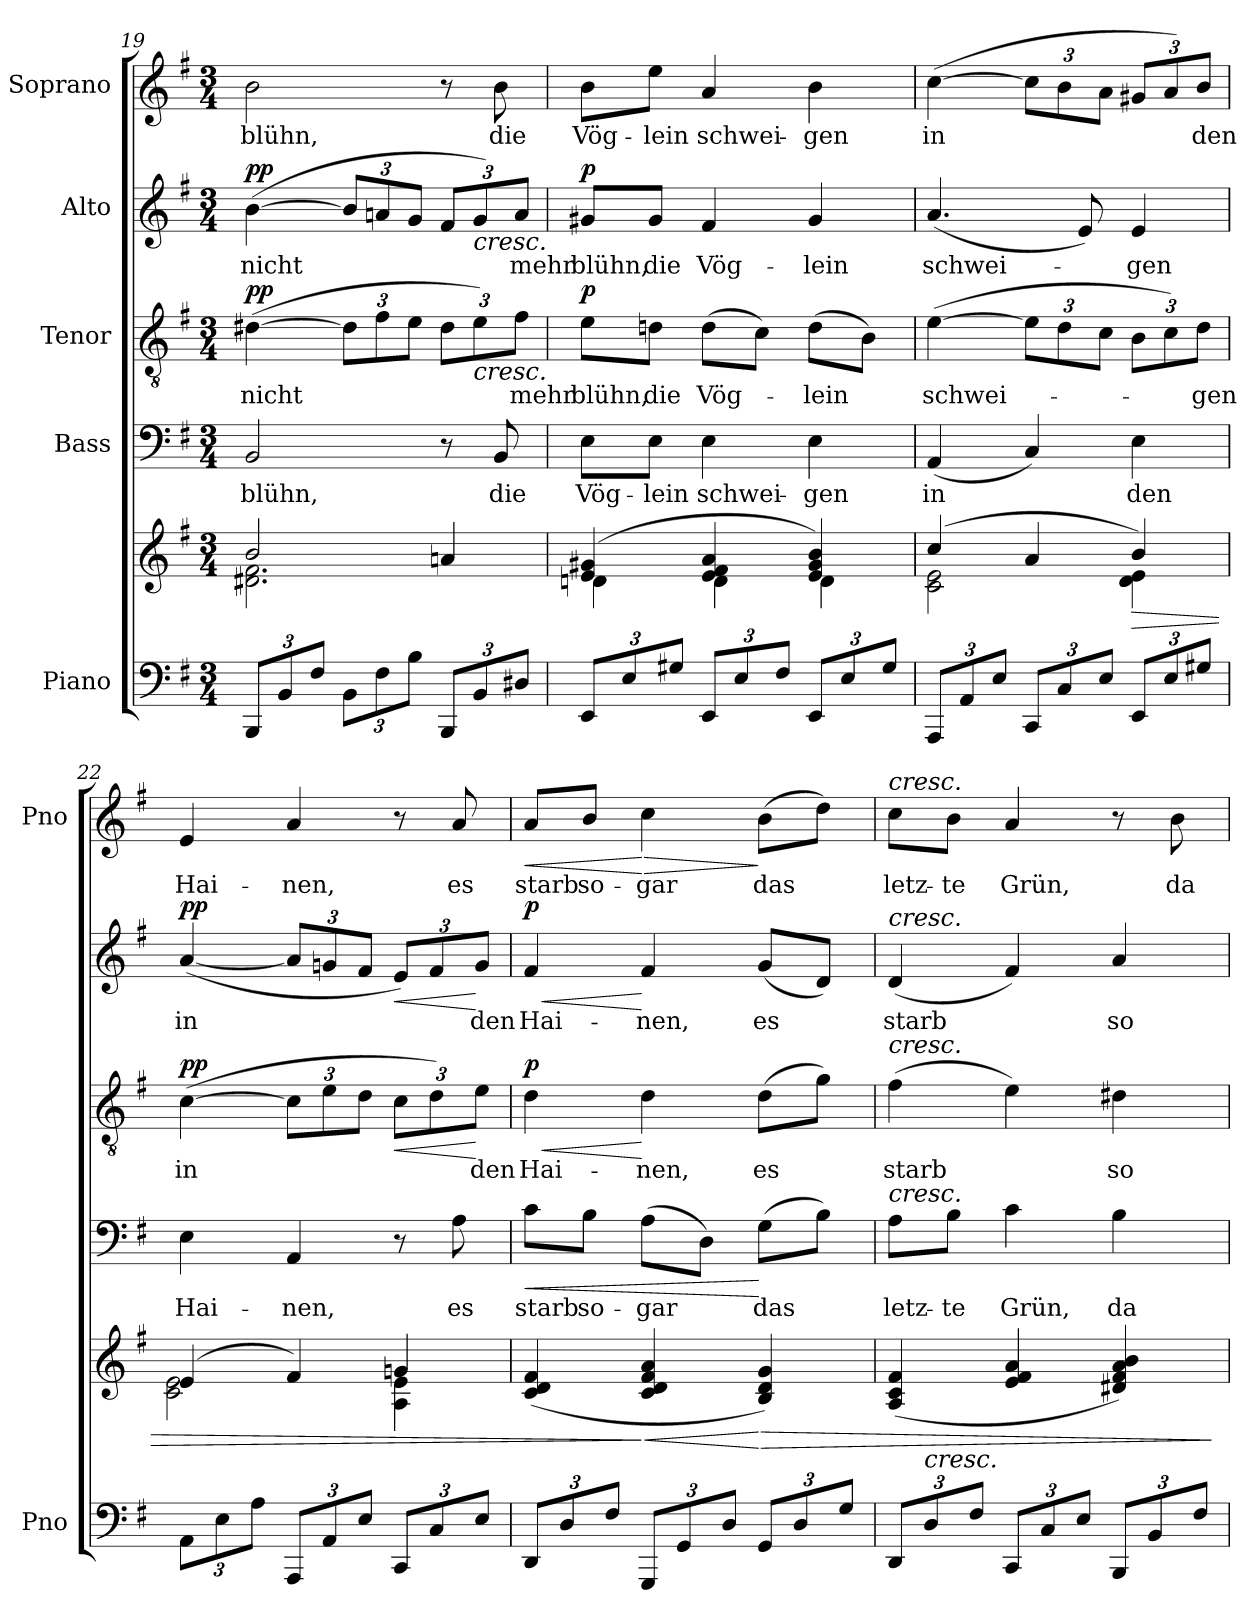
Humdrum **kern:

**kern	**kern	**dynam	**kern	**text	**dynam	**kern	**text	**dynam	**kern	**text	**dynam	**kern	**text	**dynam
*part5	*part5	*part5	*part4	*part4	*part4	*part3	*part3	*part3	*part2	*part2	*part2	*part1	*part1	*part1
*staff6	*staff5	*staff5/6	*staff4	*staff4	*staff4	*staff3	*staff3	*staff3	*staff2	*staff2	*staff2	*staff1	*staff1	*staff1
*I"Piano	*	*	*I"Bass	*	*	*I"Tenor	*	*	*I"Alto	*	*	*I"Soprano	*	*
*I'Pno	*	*	*	*	*	*	*	*	*	*	*	*I'Pno	*	*
*clefF4	*clefG2	*	*clefF4	*	*	*clefGv2	*	*	*clefG2	*	*	*clefG2	*	*
*k[f#]	*k[f#]	*	*k[f#]	*	*	*k[f#]	*	*	*k[f#]	*	*	*k[f#]	*	*
*e:	*e:	*	*e:	*	*	*e:	*	*	*e:	*	*	*e:	*	*
*M3/4	*M3/4	*	*M3/4	*	*	*M3/4	*	*	*M3/4	*	*	*M3/4	*	*
*Xbrackettup	*	*	*	*	*	*	*	*	*	*	*	*	*	*
=19	=19	=19	=19	=19	=19	=19	=19	=19	=19	=19	=19	=19	=19	=19
*	*^	*	*	*	*	*	*	*	*	*	*	*	*	*
!	!	!	!	!	!LO:LY:b	!	!	!LO:LY:b	!LO:DY:b	!	!LO:LY:b	!LO:DY:b	!	!LO:LY:b	!
12BBB/L	2b/	2.d#X\ 2.f#\	.	2BB/	blühn,	.	(>[4d#X\	nicht	pp	(>[4b\	nicht	pp	2b\	blühn,	.
12BB/	.	.	.	.	.	.	.	.	.	.	.	.	.	.	.
12F#/J	.	.	.	.	.	.	.	.	.	.	.	.	.	.	.
*	*	*	*	*	*	*	*Xbrackettup	*	*	*Xbrackettup	*	*	*	*	*
12BB\L	.	.	.	.	.	.	12d#\L]	.	.	12b/L]	.	.	.	.	.
12F#\	.	.	.	.	.	.	12f#\	.	.	12an/	.	.	.	.	.
12B\J	.	.	.	.	.	.	12e\J	.	.	12g/J	.	.	.	.	.
12BBB/L	4an/	.	.	8r	.	.	12d#\L	.	.	12f#/L	.	.	8r	.	.
!	!	!	!	!	!	!	!	!	!LO:HP:b	!	!	!LO:HP:b	!	!	!
12BB/	.	.	.	.	.	.	12e\)	.	<	12g/)	.	<	.	.	.
!	!	!	!	!	!LO:LY:b	!	!	!	!	!	!	!	!	!LO:LY:b	!
.	.	.	.	8BB/	die	.	.	.	.	.	.	.	8b\	die	.
!	!	!	!	!	!	!	!	!LO:LY:b	!	!	!LO:LY:b	!	!	!	!
12D#X/J	.	.	.	.	.	.	12f#\J	mehr	.	12a/J	mehr	.	.	.	.
!!LO:PB:g=z
=20	=20	=20	=20	=20	=20	=20	=20	=20	=20	=20	=20	=20	=20	=20	=20
!	!	!	!	!	!LO:LY:b	!	!	!LO:LY:b	!LO:DY:b	!	!LO:LY:b	!LO:DY:b	!	!LO:LY:b	!
12EE/L	(>4e/ 4g#X/	4dn\	.	8E\L	Vög-	.	8e\L	blühn,	p	8g#X/L	blühn,	p	8b\L	Vög-	.
12E/	.	.	.	.	.	.	.	.	.	.	.	.	.	.	.
!	!	!	!	!	!LO:LY:b	!	!	!LO:LY:b	!	!	!LO:LY:b	!	!	!LO:LY:b	!
.	.	.	.	8E\J	-lein	.	8dn\J	die	.	8g#/J	die	.	8ee\J	-lein	.
12G#X/J	.	.	.	.	.	.	.	.	.	.	.	.	.	.	.
!	!	!	!	!	!LO:LY:b	!	!	!LO:LY:b	!	!	!LO:LY:b	!	!	!LO:LY:b	!
12EE/L	4e/ 4f#/ 4a/	4d\	.	4E\	schwei-	.	(>8d\L	Vög-	.	4f#/	Vög-	.	4a/	schwei-	.
12E/	.	.	.	.	.	.	.	.	.	.	.	.	.	.	.
.	.	.	.	.	.	.	8c\J)	.	.	.	.	.	.	.	.
12F#/J	.	.	.	.	.	.	.	.	.	.	.	.	.	.	.
!	!	!	!	!	!LO:LY:b	!	!	!LO:LY:b	!	!	!LO:LY:b	!	!	!LO:LY:b	!
12EE/L	4e/ 4g#/ 4b/)	4d\	.	4E\	-gen	.	(>8d\L	-lein	.	4g#/	-lein	.	4b\	-gen	.
12E/	.	.	.	.	.	.	.	.	.	.	.	.	.	.	.
.	.	.	.	.	.	.	8B\J)	.	.	.	.	.	.	.	.
12G#/J	.	.	.	.	.	.	.	.	.	.	.	.	.	.	.
!!LO:PB:g=z
=21	=21	=21	=21	=21	=21	=21	=21	=21	=21	=21	=21	=21	=21	=21	=21
!	!	!	!	!	!LO:LY:b	!	!	!LO:LY:b	!	!	!LO:LY:b	!	!	!LO:LY:b	!
12AAA/L	(>4cc/	2c\ 2e\	.	(<4AA/	in	.	(>[4e\	schwei-	.	(<4.a/	schwei-	.	(>[4cc\	in	.
12AA/	.	.	.	.	.	.	.	.	.	.	.	.	.	.	.
12E/J	.	.	.	.	.	.	.	.	.	.	.	.	.	.	.
*	*	*	*	*	*	*	*	*	*	*	*	*	*Xbrackettup	*	*
12CC/L	4a/	.	.	4C/)	.	.	12e\L]	.	.	.	.	.	12cc\L]	.	.
12C/	.	.	.	.	.	.	12d\	.	.	.	.	.	12b\	.	.
.	.	.	.	.	.	.	.	.	.	8e/)	.	.	.	.	.
12E/J	.	.	.	.	.	.	12c\J	.	.	.	.	.	12a\J	.	.
!	!	!	!LO:HP:b	!	!LO:LY:b	!	!	!	!	!	!LO:LY:b	!	!	!	!
12EE/L	4b/)	4d\ 4e\	>	4E\	den	.	12B\L	.	.	4e/	-gen	.	12g#X/L	.	.
12E/	.	.	.	.	.	.	12c\)	.	.	.	.	.	12a/)	.	.
!	!	!	!	!	!	!	!	!LO:LY:b	!	!	!	!	!	!LO:LY:b	!
12G#X/J	.	.	.	.	.	.	12d\J	-gen	.	.	.	.	12b/J	den	.
=22	=22	=22	=22	=22	=22	=22	=22	=22	=22	=22	=22	=22	=22	=22	=22
!	!	!	!	!	!LO:LY:b	!	!	!LO:LY:b	!LO:DY:b	!	!LO:LY:b	!LO:DY:b	!	!LO:LY:b	!
12AA\L	(>4e/	2c\ 2e\	.	4E\	Hai-	.	(>[4c\	in	pp	(<[4a/	in	pp	4e/	Hai-	.
12E\	.	.	.	.	.	.	.	.	.	.	.	.	.	.	.
12A\J	.	.	.	.	.	.	.	.	.	.	.	.	.	.	.
!	!	!	!	!	!LO:LY:b	!	!	!	!	!	!	!	!	!LO:LY:b	!
12AAA/L	4f#/)	.	.	4AA/	-nen,	.	12c\L]	.	.	12a/L]	.	.	4a/	-nen,	.
12AA/	.	.	.	.	.	.	12e\	.	.	12gn/	.	.	.	.	.
12E/J	.	.	.	.	.	.	12d\J	.	.	12f#/J	.	.	.	.	.
!	!	!	!	!	!	!	!	!	!LO:HP:b	!	!	!LO:HP:b	!	!	!
12CC/L	4gn/	4A\ 4e\	.	8r	.	.	12c\L	.	<	12e/L)	.	<	8r	.	.
12C/	.	.	.	.	.	.	12d\)	.	.	12f#/	.	.	.	.	.
!	!	!	!	!	!LO:LY:b	!	!	!	!	!	!	!	!	!LO:LY:b	!
.	.	.	.	8A\	es	.	.	.	.	.	.	.	8a/	es	.
!	!	!	!	!	!	!	!	!LO:LY:b	!	!	!LO:LY:b	!	!	!	!
12E/J	.	.	.	.	.	.	12e\J	den	[	12g/J	den	[	.	.	.
*	*v	*v	*	*	*	*	*	*	*	*	*	*	*	*	*
=23	=23	=23	=23	=23	=23	=23	=23	=23	=23	=23	=23	=23	=23	=23
!	!	!	!	!LO:LY:b	!LO:HP:b	!	!LO:LY:b	!LO:HP:b	!	!LO:LY:b	!LO:HP:b	!	!LO:LY:b	!LO:HP:b
!	!	!	!	!	!	!	!	!LO:DY:n=1:b	!	!	!LO:DY:n=1:b	!	!	!
12DD/L	(<4c/ 4d/ 4f#/	.	8c\L	starb	<	4d\	Hai-	< p	4f#/	Hai-	< p	8a/L	starb	<
12D/	.	.	.	.	.	.	.	.	.	.	.	.	.	.
!	!	!	!	!LO:LY:b	!	!	!	!	!	!	!	!	!LO:LY:b	!
.	.	.	8B\J	so-	.	.	.	.	.	.	.	8b/J	so-	.
12F#/J	.	.	.	.	.	.	.	.	.	.	.	.	.	.
!	!	!LO:HP:n=1:b	!	!LO:LY:b	!	!	!LO:LY:b	!	!	!LO:LY:b	!	!	!LO:LY:b	!LO:HP:n=1:b
12GGG/L	4c/ 4d/ 4f#/ 4a/	] <	(>8A\L	-gar	.	4d\	-nen,	[	4f#/	-nen,	[	4cc\	-gar	[ >
12GG/	.	.	.	.	.	.	.	.	.	.	.	.	.	.
.	.	.	8D\J)	.	.	.	.	.	.	.	.	.	.	.
12D/J	.	.	.	.	.	.	.	.	.	.	.	.	.	.
!	!	!LO:HP:n=1:b	!	!LO:LY:b	!	!	!LO:LY:b	!	!	!LO:LY:b	!	!	!LO:LY:b	!
12GG/L	4B/ 4d/ 4g/)	[ >	(>8G\L	das	[	(>8d\L	es	[	(<8g/L	es	[	(>8b\L	das	]
12D/	.	.	.	.	.	.	.	.	.	.	.	.	.	.
.	.	.	8B\J)	.	.	8g\J)	.	.	8d/J)	.	.	8dd\J)	.	.
12G/J	.	.	.	.	.	.	.	.	.	.	.	.	.	.
=24	=24	=24	=24	=24	=24	=24	=24	=24	=24	=24	=24	=24	=24	=24
!	!	!	!	!	!	!	!	!	!	!	!	!LO:TX:a:i:t=cresc.	!	!
!	!	!	!	!	!	!	!	!	!LO:TX:a:i:t=cresc.	!	!	!	!	!
!	!	!	!	!	!	!LO:TX:a:i:t=cresc.	!	!	!	!	!	!	!	!
!	!	!	!LO:TX:a:i:t=cresc.	!	!	!	!	!	!	!	!	!	!	!
!	!	!	!	!LO:LY:b	!	!	!LO:LY:b	!	!	!LO:LY:b	!	!	!LO:LY:b	!
12DD/L	(<4A/ 4c/ 4f#/	.	8A\L	letz-	.	(>4f#\	starb	.	(<4d/	starb	.	8cc\L	letz-	.
!LO:TX:a:i:t=cresc.	!	!	!	!	!	!	!	!	!	!	!	!	!	!
12D/	.	.	.	.	.	.	.	.	.	.	.	.	.	.
!	!	!	!	!LO:LY:b	!	!	!	!	!	!	!	!	!LO:LY:b	!
.	.	.	8B\J	-te	.	.	.	.	.	.	.	8b\J	-te	.
12F#/J	.	.	.	.	.	.	.	.	.	.	.	.	.	.
!	!	!	!	!LO:LY:b	!	!	!	!	!	!	!	!	!LO:LY:b	!
12CC/L	4e/ 4f#/ 4a/	.	4c\	Grün,	.	4e\)	.	.	4f#/)	.	.	4a/	Grün,	.
12C/	.	.	.	.	.	.	.	.	.	.	.	.	.	.
12E/J	.	.	.	.	.	.	.	.	.	.	.	.	.	.
!	!	!	!	!LO:LY:b	!	!	!LO:LY:b	!	!	!LO:LY:b	!	!	!	!
12BBB/L	4d#X/ 4f#/ 4a/ 4b/)	.	4B\	da	.	4d#X\	so-	.	4a/	so-	.	8r	.	.
12BB/	.	.	.	.	.	.	.	.	.	.	.	.	.	.
!	!	!	!	!	!	!	!	!	!	!	!	!	!LO:LY:b	!
.	.	.	.	.	.	.	.	.	.	.	.	8b\	da	.
12F#/J	.	.	.	.	.	.	.	.	.	.	.	.	.	.
.	.	]	.	.	.	.	.	.	.	.	.	.	.	.
=	=	=	=	=	=	=	=	=	=	=	=	=	=	=
*-	*-	*-	*-	*-	*-	*-	*-	*-	*-	*-	*-	*-	*-	*-
